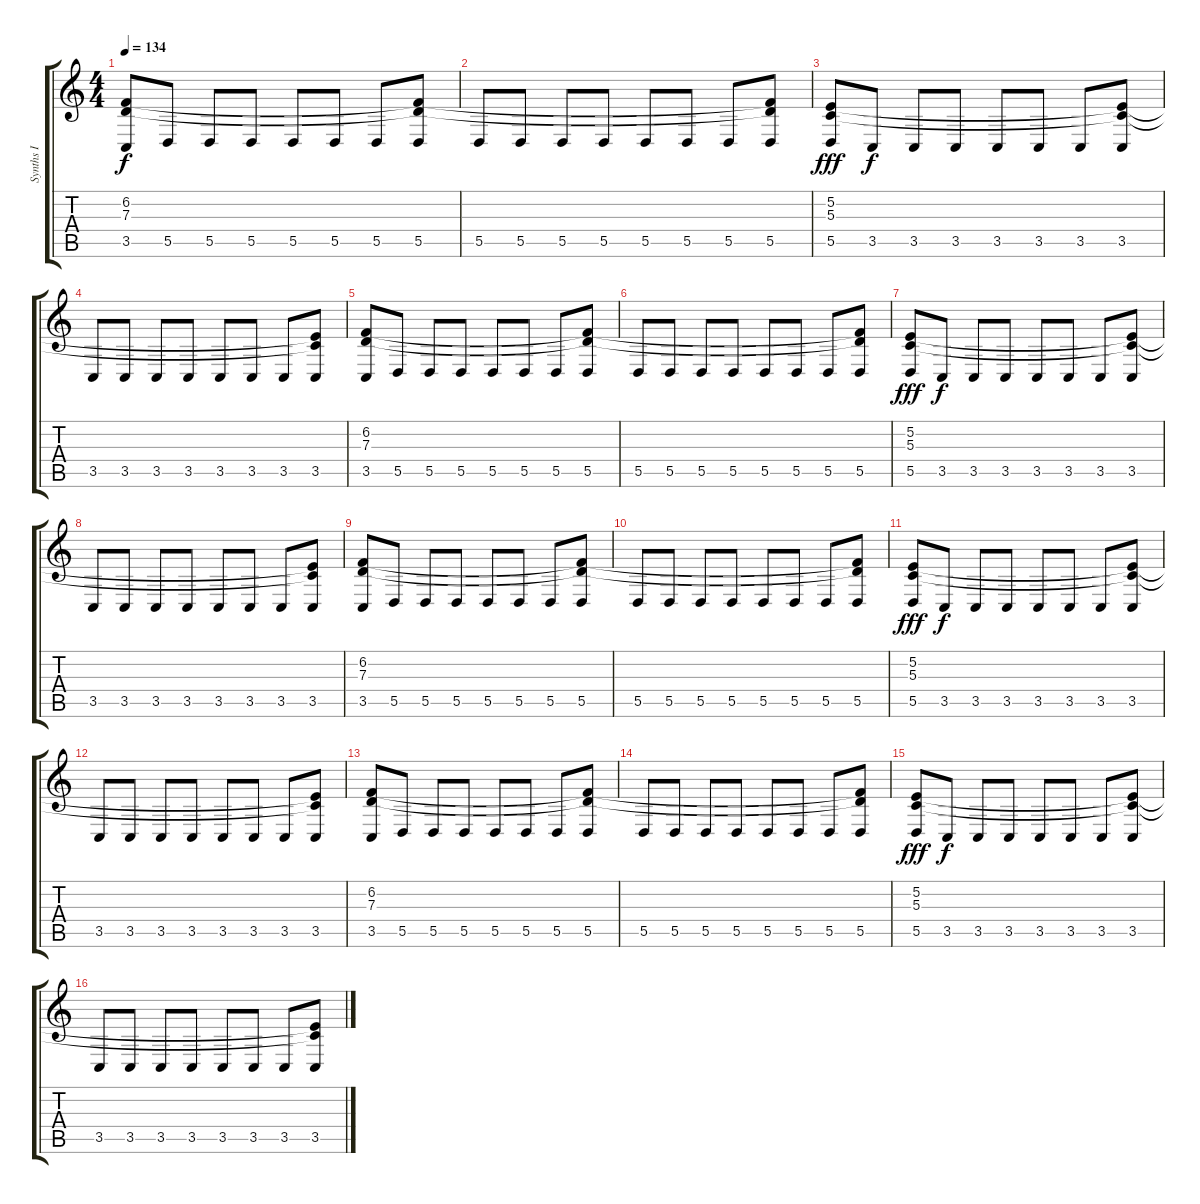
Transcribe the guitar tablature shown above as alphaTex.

\track ("Synths I" "Synths I") {instrument pad4choir}
\staff {score tabs}
\tuning (E4 B3 G3 D3 A2 E2) {hide}
\ts (4 4)
\tempo 134
\clef g2
\ks c
(6.2 7.3 3.5).8{dy f} 5.5.8 5.5.8 5.5.8 5.5.8 5.5.8 5.5.8 (6.2{t} 7.3{t} 5.5).8 |
5.5.8 5.5.8 5.5.8 5.5.8 5.5.8 5.5.8 5.5.8 (6.2{t} 7.3{t} 5.5).8 |
(5.2 5.3 5.5).8{dy fff} 3.5.8{dy f} 3.5.8 3.5.8 3.5.8 3.5.8 3.5.8 (5.2{t} 5.3{t} 3.5).8 |
3.5.8 3.5.8 3.5.8 3.5.8 3.5.8 3.5.8 3.5.8 (5.2{t} 5.3{t} 3.5).8 |
(6.2 7.3 3.5).8 5.5.8 5.5.8 5.5.8 5.5.8 5.5.8 5.5.8 (6.2{t} 7.3{t} 5.5).8 |
5.5.8 5.5.8 5.5.8 5.5.8 5.5.8 5.5.8 5.5.8 (6.2{t} 7.3{t} 5.5).8 |
(5.2 5.3 5.5).8{dy fff} 3.5.8{dy f} 3.5.8 3.5.8 3.5.8 3.5.8 3.5.8 (5.2{t} 5.3{t} 3.5).8 |
3.5.8 3.5.8 3.5.8 3.5.8 3.5.8 3.5.8 3.5.8 (5.2{t} 5.3{t} 3.5).8 |
(6.2 7.3 3.5).8 5.5.8 5.5.8 5.5.8 5.5.8 5.5.8 5.5.8 (6.2{t} 7.3{t} 5.5).8 |
5.5.8 5.5.8 5.5.8 5.5.8 5.5.8 5.5.8 5.5.8 (6.2{t} 7.3{t} 5.5).8 |
(5.2 5.3 5.5).8{dy fff} 3.5.8{dy f} 3.5.8 3.5.8 3.5.8 3.5.8 3.5.8 (5.2{t} 5.3{t} 3.5).8 |
3.5.8 3.5.8 3.5.8 3.5.8 3.5.8 3.5.8 3.5.8 (5.2{t} 5.3{t} 3.5).8 |
(6.2 7.3 3.5).8 5.5.8 5.5.8 5.5.8 5.5.8 5.5.8 5.5.8 (6.2{t} 7.3{t} 5.5).8 |
5.5.8 5.5.8 5.5.8 5.5.8 5.5.8 5.5.8 5.5.8 (6.2{t} 7.3{t} 5.5).8 |
(5.2 5.3 5.5).8{dy fff} 3.5.8{dy f} 3.5.8 3.5.8 3.5.8 3.5.8 3.5.8 (5.2{t} 5.3{t} 3.5).8 |
3.5.8 3.5.8 3.5.8 3.5.8 3.5.8 3.5.8 3.5.8 (5.2{t} 5.3{t} 3.5).8
